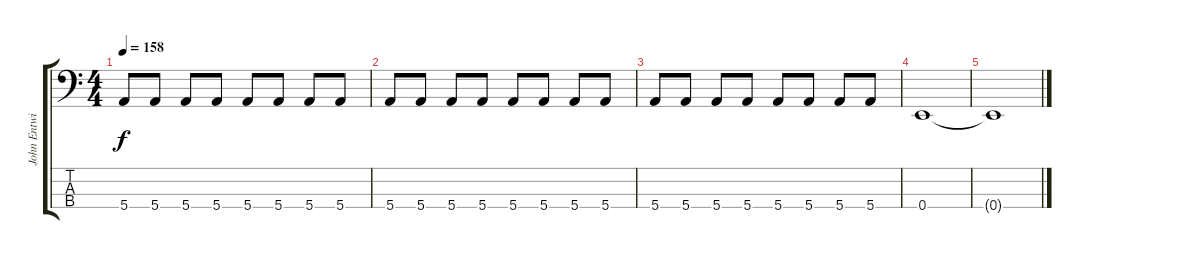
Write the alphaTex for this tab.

\track ("John Entwistle" "John Entwi") {instrument electricbassfinger}
\staff {score tabs}
\tuning (G2 D2 A1 E1) {hide}
\ts (4 4)
\tempo 158
\clef f4
\ks c
5.4.8{dy f} 5.4.8 5.4.8 5.4.8 5.4.8 5.4.8 5.4.8 5.4.8 |
5.4.8 5.4.8 5.4.8 5.4.8 5.4.8 5.4.8 5.4.8 5.4.8 |
5.4.8 5.4.8 5.4.8 5.4.8 5.4.8 5.4.8 5.4.8 5.4.8 |
0.4.1 |
0.4{t}.1
